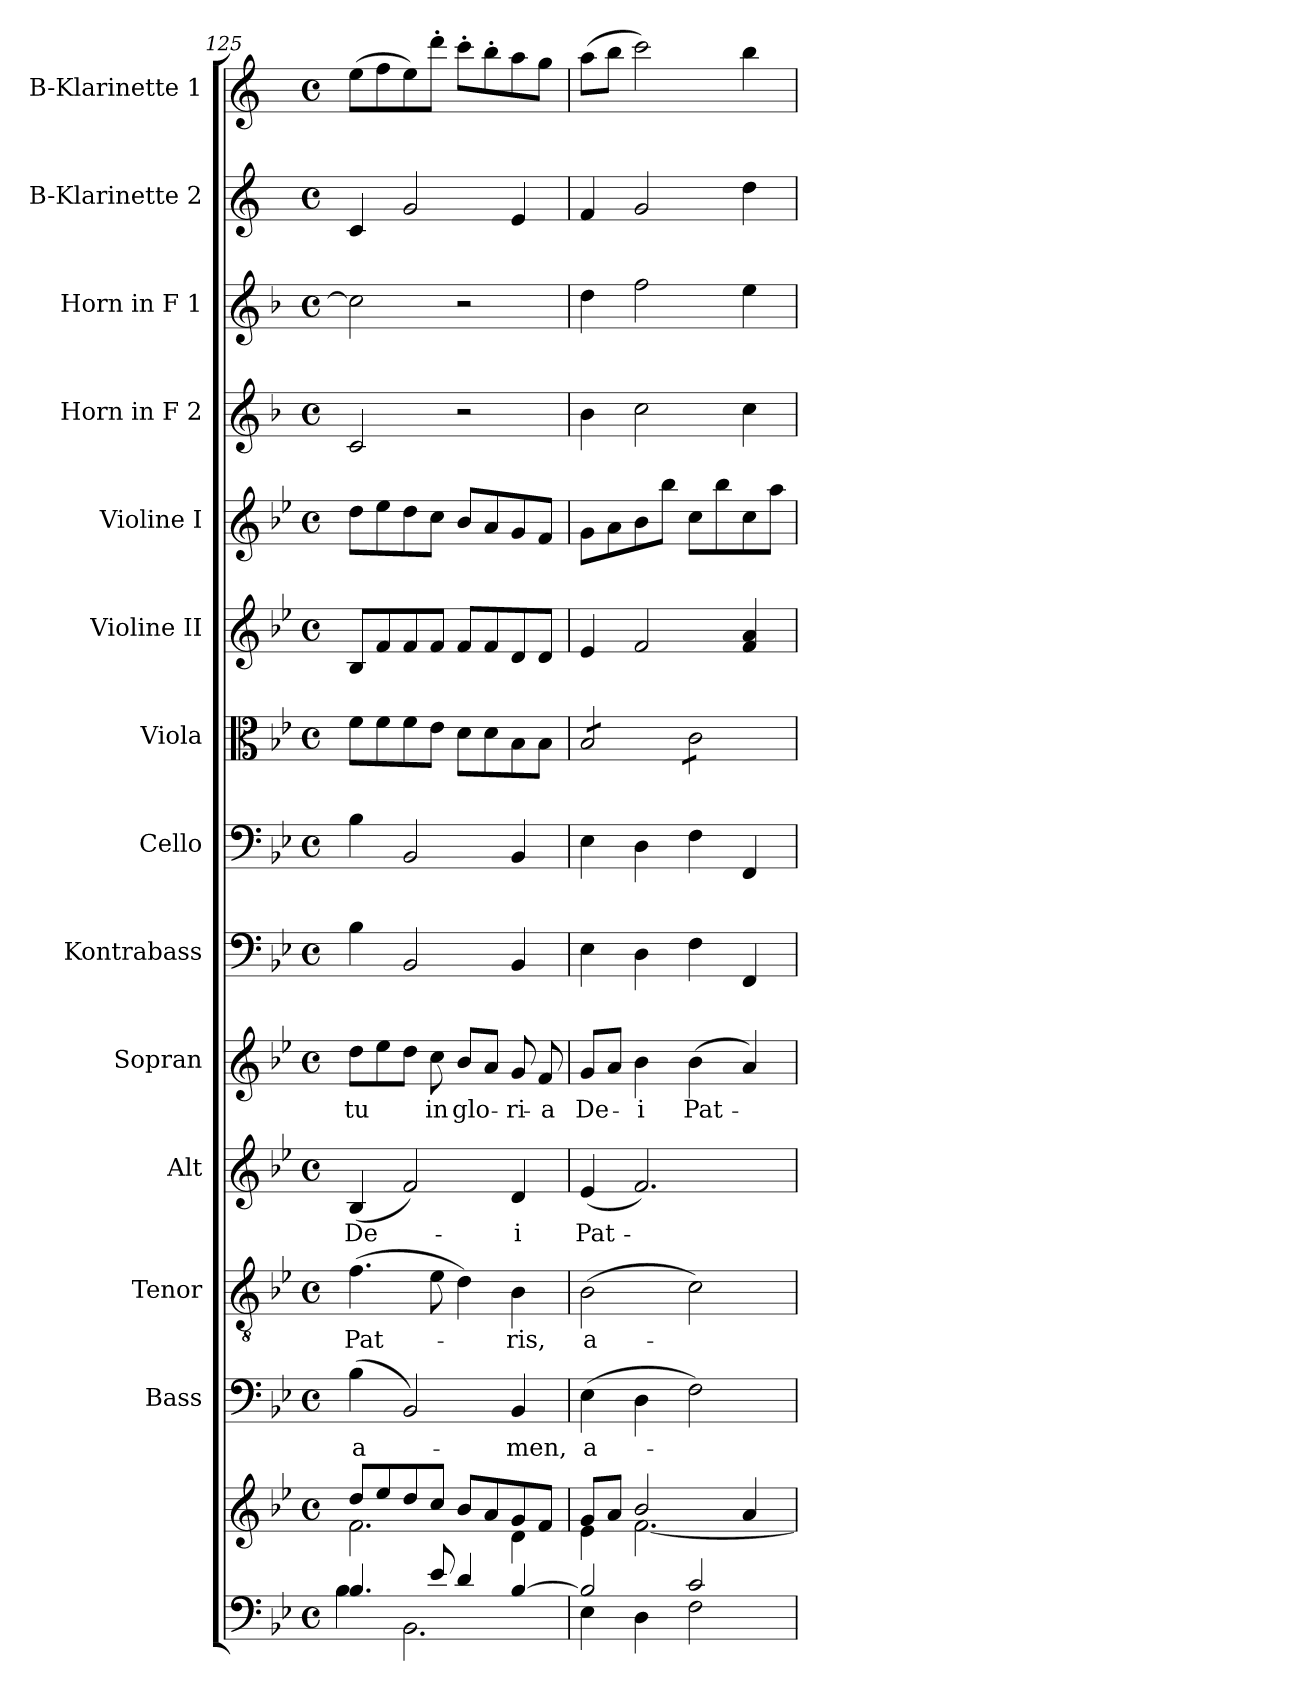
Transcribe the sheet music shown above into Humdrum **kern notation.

**kern	**kern	**kern	**text	**kern	**text	**kern	**text	**kern	**text	**kern	**kern	**kern	**kern	**kern	**kern	**kern	**kern	**kern
*part14	*part14	*part13	*part13	*part12	*part12	*part11	*part11	*part10	*part10	*part9	*part8	*part7	*part6	*part5	*part4	*part3	*part2	*part1
*staff15	*staff14	*staff13	*staff13	*staff12	*staff12	*staff11	*staff11	*staff10	*staff10	*staff9	*staff8	*staff7	*staff6	*staff5	*staff4	*staff3	*staff2	*staff1
*	*	*I"Bass	*	*I"Tenor	*	*I"Alt	*	*I"Sopran	*	*I"Kontrabass	*I"Cello	*I"Viola	*I"Violine II	*I"Violine I	*I"Horn in F 2	*I"Horn in F 1	*I"B-Klarinette 2	*I"B-Klarinette 1
*	*	*I'B.	*	*I'T.	*	*I'A.	*	*I'S.	*	*I'Kb.	*	*I'Vla.	*I'Vl. II	*I'Vl. I	*	*	*I'B Kl. 2	*I'B Kl. 1
*clefF4	*clefG2	*clefF4	*	*clefGv2	*	*clefG2	*	*clefG2	*	*clefF4	*clefF4	*clefC3	*clefG2	*clefG2	*clefG2	*clefG2	*clefG2	*clefG2
*	*	*	*	*	*	*	*	*	*	*ITrd7c12	*	*	*	*	*ITrd4c7	*ITrd4c7	*ITrd1c2	*ITrd1c2
*k[b-e-]	*k[b-e-]	*k[b-e-]	*	*k[b-e-]	*	*k[b-e-]	*	*k[b-e-]	*	*k[b-e-]	*k[b-e-]	*k[b-e-]	*k[b-e-]	*k[b-e-]	*k[b-e-]	*k[b-e-]	*k[b-e-]	*k[b-e-]
*B-:	*B-:	*B-:	*	*B-:	*	*B-:	*	*B-:	*	*B-:	*B-:	*B-:	*B-:	*B-:	*B-:	*B-:	*B-:	*B-:
*M4/4	*M4/4	*M4/4	*	*M4/4	*	*M4/4	*	*M4/4	*	*M4/4	*M4/4	*M4/4	*M4/4	*M4/4	*M4/4	*M4/4	*M4/4	*M4/4
*met(c)	*met(c)	*met(c)	*	*met(c)	*	*met(c)	*	*met(c)	*	*met(c)	*met(c)	*met(c)	*met(c)	*met(c)	*met(c)	*met(c)	*met(c)	*met(c)
=125	=125	=125	=125	=125	=125	=125	=125	=125	=125	=125	=125	=125	=125	=125	=125	=125	=125	=125
*^	*^	*	*	*	*	*	*	*	*	*	*	*	*	*	*	*	*	*
!	!	!	!	!	!LO:LY:b	!	!LO:LY:b	!	!LO:LY:b	!	!LO:LY:b	!	!	!	!	!	!	!	!	!
4.B-/	4B-\	8dd/L	2.f\	(>4B-\	a-	(>4.f\	Pat-	(<4B-/	De-	8dd\L	-tu	4BB-\	4B-\	8f\L	8B-/L	8dd\L	2F/	2f\]	4B-/	(>8dd\L
.	.	8ee-/	.	.	.	.	.	.	.	8ee-\	.	.	.	8f\	8f/	8ee-\	.	.	.	8ee-\
.	2.BB-\	8dd/	.	2BB-/)	.	.	.	2f/)	.	8dd\J	.	2BBB-/	2BB-/	8f\	8f/	8dd\	.	.	2f/	8dd\)
!	!	!	!	!	!	!	!	!	!	!	!LO:LY:b	!	!	!	!	!	!	!	!	!
8e-/	.	8cc/J	.	.	.	8e-\	.	.	.	8cc\	in	.	.	8e-\J	8f/J	8cc\J	.	.	.	8ccc'>\J
!	!	!	!	!	!	!	!	!	!	!	!LO:LY:b	!	!	!	!	!	!	!	!	!
4d/	.	8b-/L	.	.	.	4d\)	.	.	.	8b-/L	glo-	.	.	8d\L	8f/L	8b-/L	2r	2r	.	8bb-'>\L
.	.	8a/	.	.	.	.	.	.	.	8a/J	.	.	.	8d\	8f/	8a/	.	.	.	8aa'>\
!	!	!	!	!	!LO:LY:b	!	!LO:LY:b	!	!LO:LY:b	!	!LO:LY:b	!	!	!	!	!	!	!	!	!
[>4B-/	.	8g/	4d\	4BB-/	-men,	4B-\	-ris,	4d/	-i	8g/	-ri-	4BBB-/	4BB-/	8B-\	8d/	8g/	.	.	4d/	8gg\
!	!	!	!	!	!	!	!	!	!	!	!LO:LY:b	!	!	!	!	!	!	!	!	!
.	.	8f/J	.	.	.	.	.	.	.	8f/	-a	.	.	8B-\J	8d/J	8f/J	.	.	.	8ff\J
=126	=126	=126	=126	=126	=126	=126	=126	=126	=126	=126	=126	=126	=126	=126	=126	=126	=126	=126	=126	=126
!	!	!	!	!	!LO:LY:b	!	!LO:LY:b	!	!LO:LY:b	!	!LO:LY:b	!	!	!	!	!	!	!	!	!
*	*	*	*	*	*	*	*	*	*	*	*	*	*	*tremolo	*	*	*	*	*	*
2B-/]	4E-\	8g/L	4e-\	(>4E-\	a-	(>2B-\	a-	(<4e-/	Pat-	8g/L	De-	4EE-\	4E-\	8B-/L	4e-/	8g\L	4e-\	4g\	4e-/	(>8gg\L
.	.	8a/J	.	.	.	.	.	.	.	8a/J	.	.	.	8B-/	.	8a\	.	.	.	8aa\J
!	!	!	!	!	!	!	!	!	!	!	!LO:LY:b	!	!	!	!	!	!	!	!	!
.	4D\	2b-/	[<2.f\	4D\	.	.	.	2.f/)	.	4b-\	-i	4DD\	4D\	8B-/	2f/	8b-\	2f\	2b-\	2f/	2bb-\)
.	.	.	.	.	.	.	.	.	.	.	.	.	.	8B-/J	.	8bb-\J	.	.	.	.
!	!	!	!	!	!	!	!	!	!	!	!LO:LY:b	!	!	!	!	!	!	!	!	!
2c/	2F\	.	.	2F\)	.	2c\)	.	.	.	(>4b-\	Pat-	4FF\	4F\	8c\L	.	8cc\L	.	.	.	.
.	.	.	.	.	.	.	.	.	.	.	.	.	.	8c\	.	8bb-\	.	.	.	.
.	.	4a/	.	.	.	.	.	.	.	4a/)	.	4FFF/	4FF/	8c\	4f/ 4a/	8cc\	4f\	4a\	4cc\	4aa\
.	.	.	.	.	.	.	.	.	.	.	.	.	.	8c\J	.	8aa\J	.	.	.	.
*	*	*	*	*	*	*	*	*	*	*	*	*	*	*Xtremolo	*	*	*	*	*	*
*v	*v	*	*	*	*	*	*	*	*	*	*	*	*	*	*	*	*	*	*	*
*	*v	*v	*	*	*	*	*	*	*	*	*	*	*	*	*	*	*	*	*
=	=	=	=	=	=	=	=	=	=	=	=	=	=	=	=	=	=	=
*-	*-	*-	*-	*-	*-	*-	*-	*-	*-	*-	*-	*-	*-	*-	*-	*-	*-	*-
